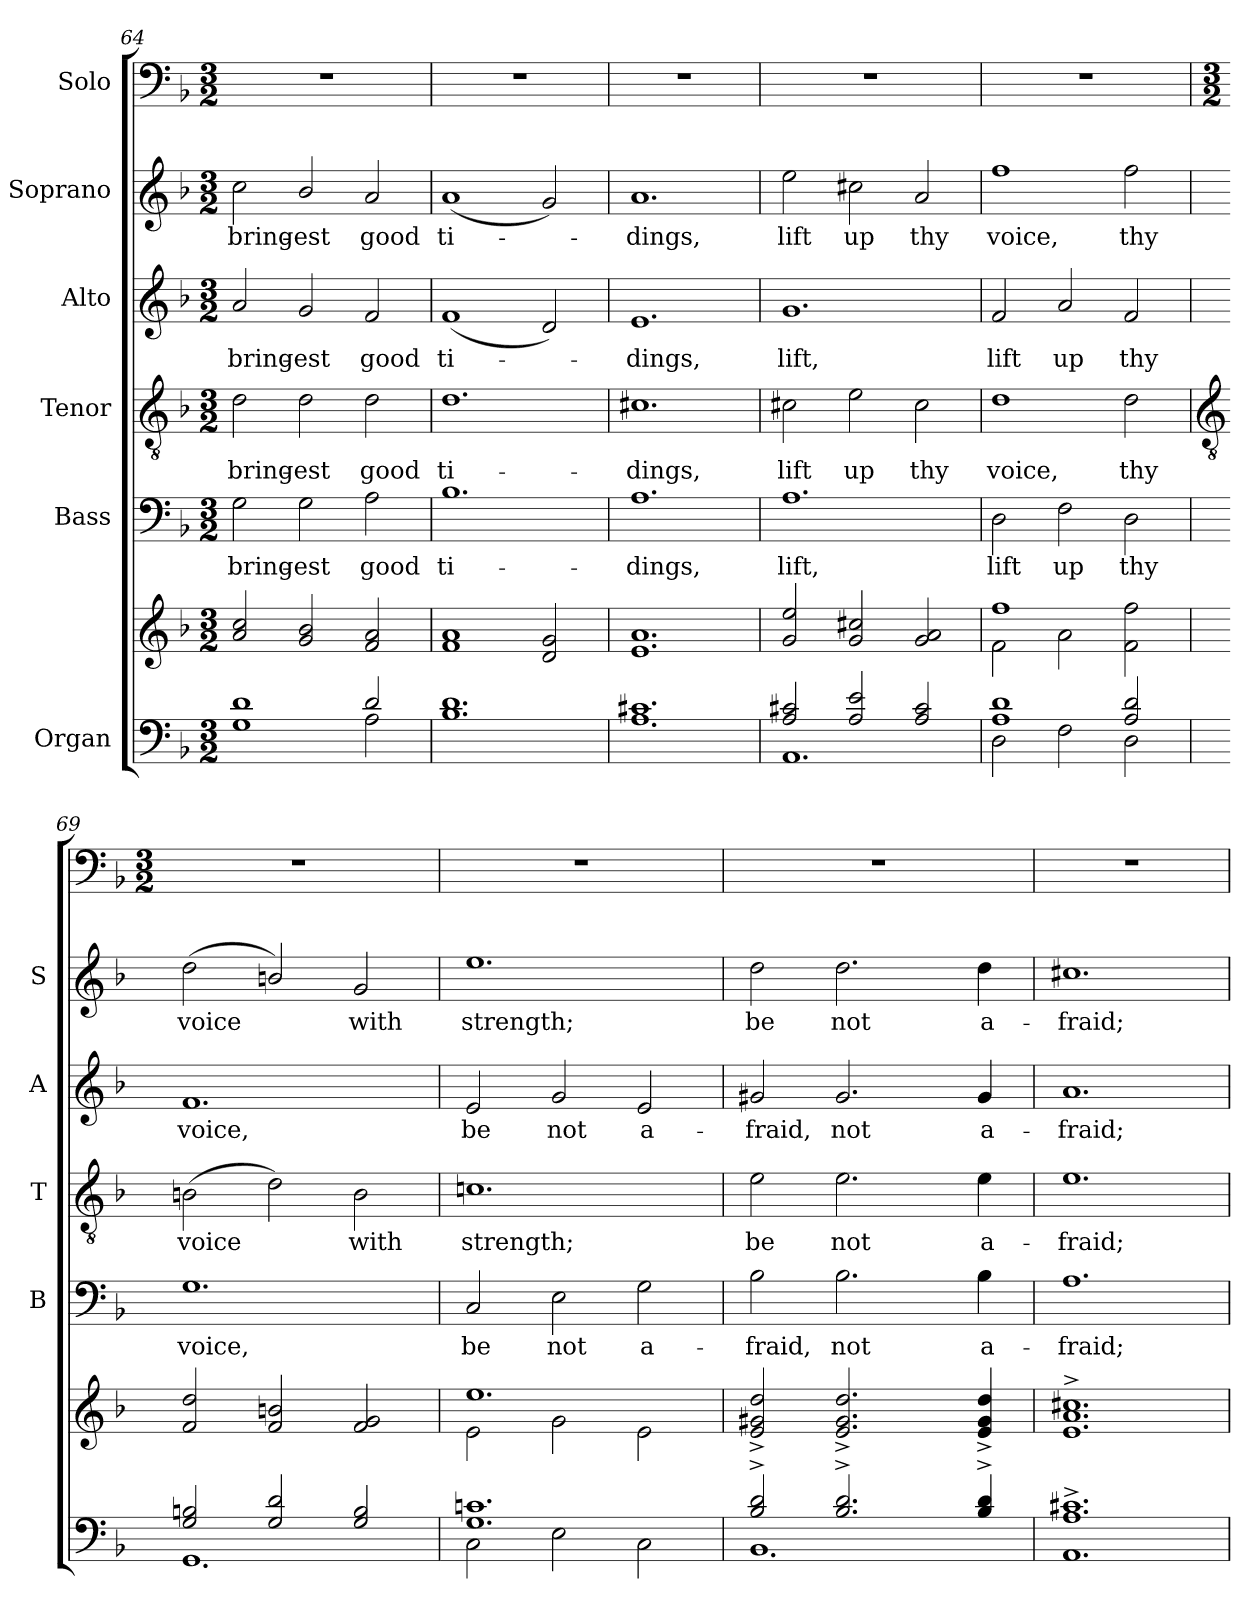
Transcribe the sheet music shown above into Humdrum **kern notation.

**kern	**kern	**kern	**text	**kern	**text	**kern	**text	**kern	**text	**kern
*part6	*part6	*part5	*part5	*part4	*part4	*part3	*part3	*part2	*part2	*part1
*staff7	*staff6	*staff5	*staff5	*staff4	*staff4	*staff3	*staff3	*staff2	*staff2	*staff1
*I"Organ	*	*I"Bass	*	*I"Tenor	*	*I"Alto	*	*I"Soprano	*	*I"Solo
*	*	*I'B	*	*I'T	*	*I'A	*	*I'S	*	*
*clefF4	*clefG2	*clefF4	*	*clefGv2	*	*clefG2	*	*clefG2	*	*clefF4
*k[b-]	*k[b-]	*k[b-]	*	*k[b-]	*	*k[b-]	*	*k[b-]	*	*k[b-]
*F:	*F:	*F:	*	*F:	*	*F:	*	*F:	*	*F:
*M3/2	*M3/2	*M3/2	*	*M3/2	*	*M3/2	*	*M3/2	*	*M3/2
=64	=64	=64	=64	=64	=64	=64	=64	=64	=64	=64
*^	*^	*	*	*	*	*	*	*	*	*
!	!	!	!	!	!LO:LY:b	!	!LO:LY:b	!	!LO:LY:b	!	!LO:LY:b	!
1d/	1G\	2a 2cc	1.ryy	2G	bring-	2d	bring-	2a	bring-	2cc	bring-	1.r
!	!	!	!	!	!LO:LY:b	!	!LO:LY:b	!	!LO:LY:b	!	!LO:LY:b	!
.	.	2g/ 2b-/	.	2G\	-est	2d\	-est	2g/	-est	2b-/	-est	.
!	!	!	!	!	!LO:LY:b	!	!LO:LY:b	!	!LO:LY:b	!	!LO:LY:b	!
2d/	2A\	2f 2a	.	2A	good	2d	good	2f	good	2a	good	.
=65	=65	=65	=65	=65	=65	=65	=65	=65	=65	=65	=65	=65
!	!	!	!	!	!LO:LY:b	!	!LO:LY:b	!	!LO:LY:b	!	!LO:LY:b	!
1.d/	1.B-\	1f 1a	1.ryy	1.B-	ti-	1.d	ti-	(<1f	ti-	(<1a	ti-	1.r
.	.	2d 2g	.	.	.	.	.	2d)	.	2g)	.	.
=66	=66	=66	=66	=66	=66	=66	=66	=66	=66	=66	=66	=66
!	!	!	!	!	!LO:LY:b	!	!LO:LY:b	!	!LO:LY:b	!	!LO:LY:b	!
1.c#X/	1.A\	1.e 1.a	1.ryy	1.A	-dings,	1.c#X	-dings,	1.e	dings,	1.a	dings,	1.r
=67	=67	=67	=67	=67	=67	=67	=67	=67	=67	=67	=67	=67
!	!	!	!	!	!LO:LY:b	!	!LO:LY:b	!	!LO:LY:b	!	!LO:LY:b	!
2A/ 2c#X/	1.AA\	2g 2ee	1.ryy	1.A	lift,	2c#X	lift	1.g	lift,	2ee	lift	1.r
!	!	!	!	!	!	!	!LO:LY:b	!	!	!	!LO:LY:b	!
2A/ 2e/	.	2g 2cc#X	.	.	.	2e	up	.	.	2cc#X	up	.
!	!	!	!	!	!	!	!LO:LY:b	!	!	!	!LO:LY:b	!
2A/ 2c#/	.	2g 2a	.	.	.	2c#	thy	.	.	2a	thy	.
=68	=68	=68	=68	=68	=68	=68	=68	=68	=68	=68	=68	=68
!	!	!	!	!	!LO:LY:b	!	!LO:LY:b	!	!LO:LY:b	!	!LO:LY:b	!
1A/ 1d/	2D\	1ff	2f\	2D	lift	1d	voice,	2f	lift	1ff	voice,	1.r
!	!	!	!	!	!LO:LY:b	!	!	!	!LO:LY:b	!	!	!
.	2F\	.	2a\	2F	up	.	.	2a	up	.	.	.
!	!	!	!	!	!LO:LY:b	!	!LO:LY:b	!	!LO:LY:b	!	!LO:LY:b	!
2A/ 2d/	2D\	2f 2ff	2ryy	2D	thy	2d	thy	2f	thy	2ff	thy	.
!!LO:LB:g=z
=69	=69	=69	=69	=69	=69	=69	=69	=69	=69	=69	=69	=69
*	*	*	*	*	*	*clefGv2	*	*	*	*	*	*
*	*	*	*	*	*	*	*	*	*	*	*	*M3/2
!	!	!	!	!	!LO:LY:b	!	!LO:LY:b	!	!LO:LY:b	!	!LO:LY:b	!
2G/ 2Bn/	1.GG\	2f 2dd	1.ryy	1.G	voice,	(>2Bn	voice	1.f	voice,	(<2dd	voice	1.r
2G/ 2d/	.	2f/ 2bn/	.	.	.	2d\)	.	.	.	2bn/)	.	.
!	!	!	!	!	!	!	!LO:LY:b	!	!	!	!LO:LY:b	!
2G/ 2B/	.	2f 2g	.	.	.	2B	with	.	.	2g	with	.
=70	=70	=70	=70	=70	=70	=70	=70	=70	=70	=70	=70	=70
!	!	!	!	!	!LO:LY:b	!	!LO:LY:b	!	!LO:LY:b	!	!LO:LY:b	!
1.G/ 1.cn/	2C\	1.ee	2e\	2C	be	1.cn	strength;	2e	be	1.ee	strength;	1.r
!	!	!	!	!	!LO:LY:b	!	!	!	!LO:LY:b	!	!	!
.	2E\	.	2g\	2E	not	.	.	2g	not	.	.	.
!	!	!	!	!	!LO:LY:b	!	!	!	!LO:LY:b	!	!	!
.	2C\	.	2e\	2G	a-	.	.	2e	a-	.	.	.
=71	=71	=71	=71	=71	=71	=71	=71	=71	=71	=71	=71	=71
!	!	!	!	!	!LO:LY:b	!	!LO:LY:b	!	!LO:LY:b	!	!LO:LY:b	!
2B-/^ 2d/^	1.BB-\	2e^ 2g#X^ 2dd^	1ryy	2B-	-fraid,	2e	be	2g#X	-fraid,	2dd	be	1.r
!	!	!	!	!	!LO:LY:b	!	!LO:LY:b	!	!LO:LY:b	!	!LO:LY:b	!
2.B-/^ 2.d/^	.	2.e^ 2.g#^ 2.dd^	.	2.B-	not	2.e	not	2.g#	not	2.dd	not	.
.	.	.	4ryy	.	.	.	.	.	.	.	.	.
!	!	!	!	!	!LO:LY:b	!	!LO:LY:b	!	!LO:LY:b	!	!LO:LY:b	!
4B-/^ 4d/^	.	4e^ 4g#^ 4dd^	4ryy	4B-	a-	4e	a-	4g#	a-	4dd	a-	.
=72	=72	=72	=72	=72	=72	=72	=72	=72	=72	=72	=72	=72
!	!	!	!	!	!LO:LY:b	!	!LO:LY:b	!	!LO:LY:b	!	!LO:LY:b	!
1.A/^ 1.c#X/^	1.AA\	1.e^ 1.a^ 1.cc#X^	1.ryy	1.A	-fraid;	1.e	-fraid;	1.a	-fraid;	1.cc#X	-fraid;	1.r
*v	*v	*	*	*	*	*	*	*	*	*	*	*
*	*v	*v	*	*	*	*	*	*	*	*	*
=	=	=	=	=	=	=	=	=	=	=
*-	*-	*-	*-	*-	*-	*-	*-	*-	*-	*-
